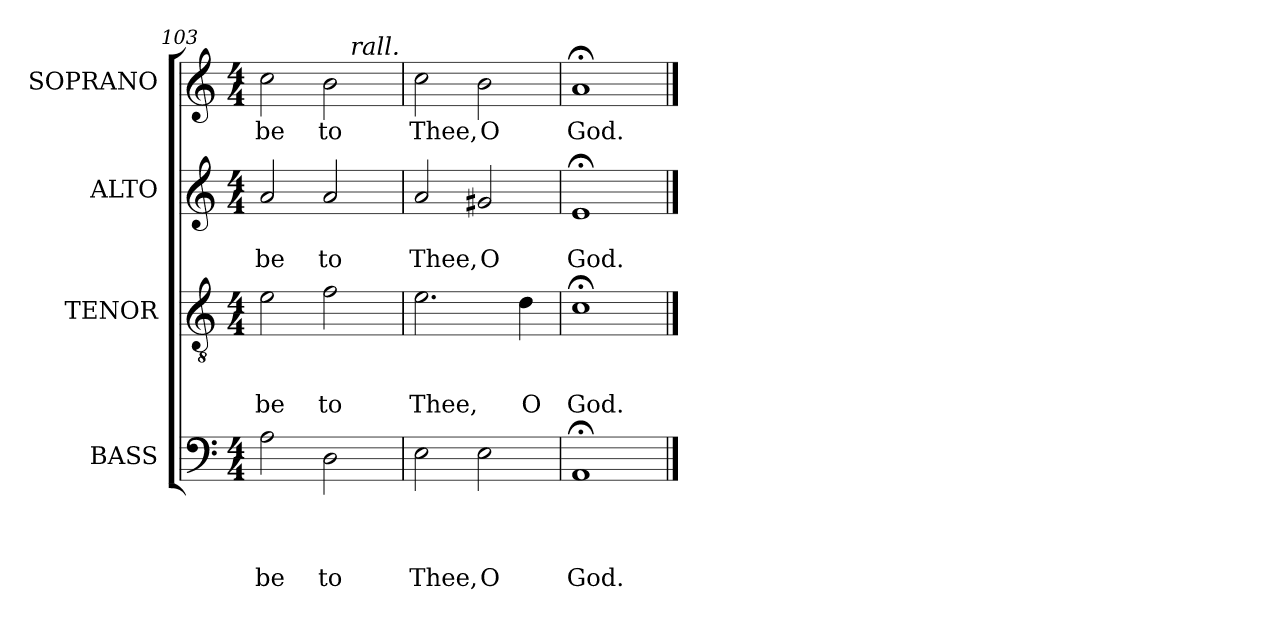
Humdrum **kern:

**kern	**text	**text	**text	**text	**kern	**text	**text	**text	**kern	**text	**text	**kern	**text
*part4	*part4	*part4	*part4	*part4	*part3	*part3	*part3	*part3	*part2	*part2	*part2	*part1	*part1
*staff4	*staff4	*staff4	*staff4	*staff4	*staff3	*staff3	*staff3	*staff3	*staff2	*staff2	*staff2	*staff1	*staff1
*I"BASS	*	*	*	*	*I"TENOR	*	*	*	*I"ALTO	*	*	*I"SOPRANO	*
*I'B.	*	*	*	*	*I'T.	*	*	*	*I'A.	*	*	*I'S.	*
*clefF4	*	*	*	*	*clefGv2	*	*	*	*clefG2	*	*	*clefG2	*
*k[]	*	*	*	*	*k[]	*	*	*	*k[]	*	*	*k[]	*
*C:	*	*	*	*	*C:	*	*	*	*C:	*	*	*C:	*
*M4/4	*	*	*	*	*M4/4	*	*	*	*M4/4	*	*	*M4/4	*
=103	=103	=103	=103	=103	=103	=103	=103	=103	=103	=103	=103	=103	=103
!	!	!	!	!LO:LY:b	!	!	!	!LO:LY:b	!	!	!LO:LY:b	!	!LO:LY:b
*	*	*	*	*	*	*	*	*	*	*	*	*^	*
2A\	.	.	.	be	2e\	.	.	be	2a/	.	be	2cc\	2ryy	be
!	!	!	!	!LO:LY:b	!	!	!	!LO:LY:b	!	!	!LO:LY:b	!	!	!LO:LY:b
2D\	.	.	.	to	2f\	.	.	to	2a/	.	to	2b\	8ryy	to
!	!	!	!	!	!	!	!	!	!	!	!	!	!LO:TX:a:i:t=rall.	!
.	.	.	.	.	.	.	.	.	.	.	.	.	4.ryy	.
=104	=104	=104	=104	=104	=104	=104	=104	=104	=104	=104	=104	=104	=104	=104
!	!	!	!	!LO:LY:b	!	!	!	!LO:LY:b	!	!	!LO:LY:b	!	!	!LO:LY:b
*	*	*	*	*	*	*	*	*	*	*	*	*v	*v	*
2E\	.	.	.	Thee,	2.e\	.	.	Thee,	2a/	.	Thee,	2cc\	Thee,
!	!	!	!	!LO:LY:b	!	!	!	!	!	!	!LO:LY:b	!	!LO:LY:b
2E\	.	.	.	O	.	.	.	.	2g#X/	.	O	2b\	O
!	!	!	!	!	!	!	!	!LO:LY:b	!	!	!	!	!
.	.	.	.	.	4d\	.	.	O	.	.	.	.	.
=105	=105	=105	=105	=105	=105	=105	=105	=105	=105	=105	=105	=105	=105
!	!	!	!	!LO:LY:b	!	!	!	!LO:LY:b	!	!	!LO:LY:b	!	!LO:LY:b
1AA;	.	.	.	God.	1c;<	.	.	God.	1e;	.	God.	1a;	God.
==	==	==	==	==	==	==	==	==	==	==	==	==	==
*-	*-	*-	*-	*-	*-	*-	*-	*-	*-	*-	*-	*-	*-
